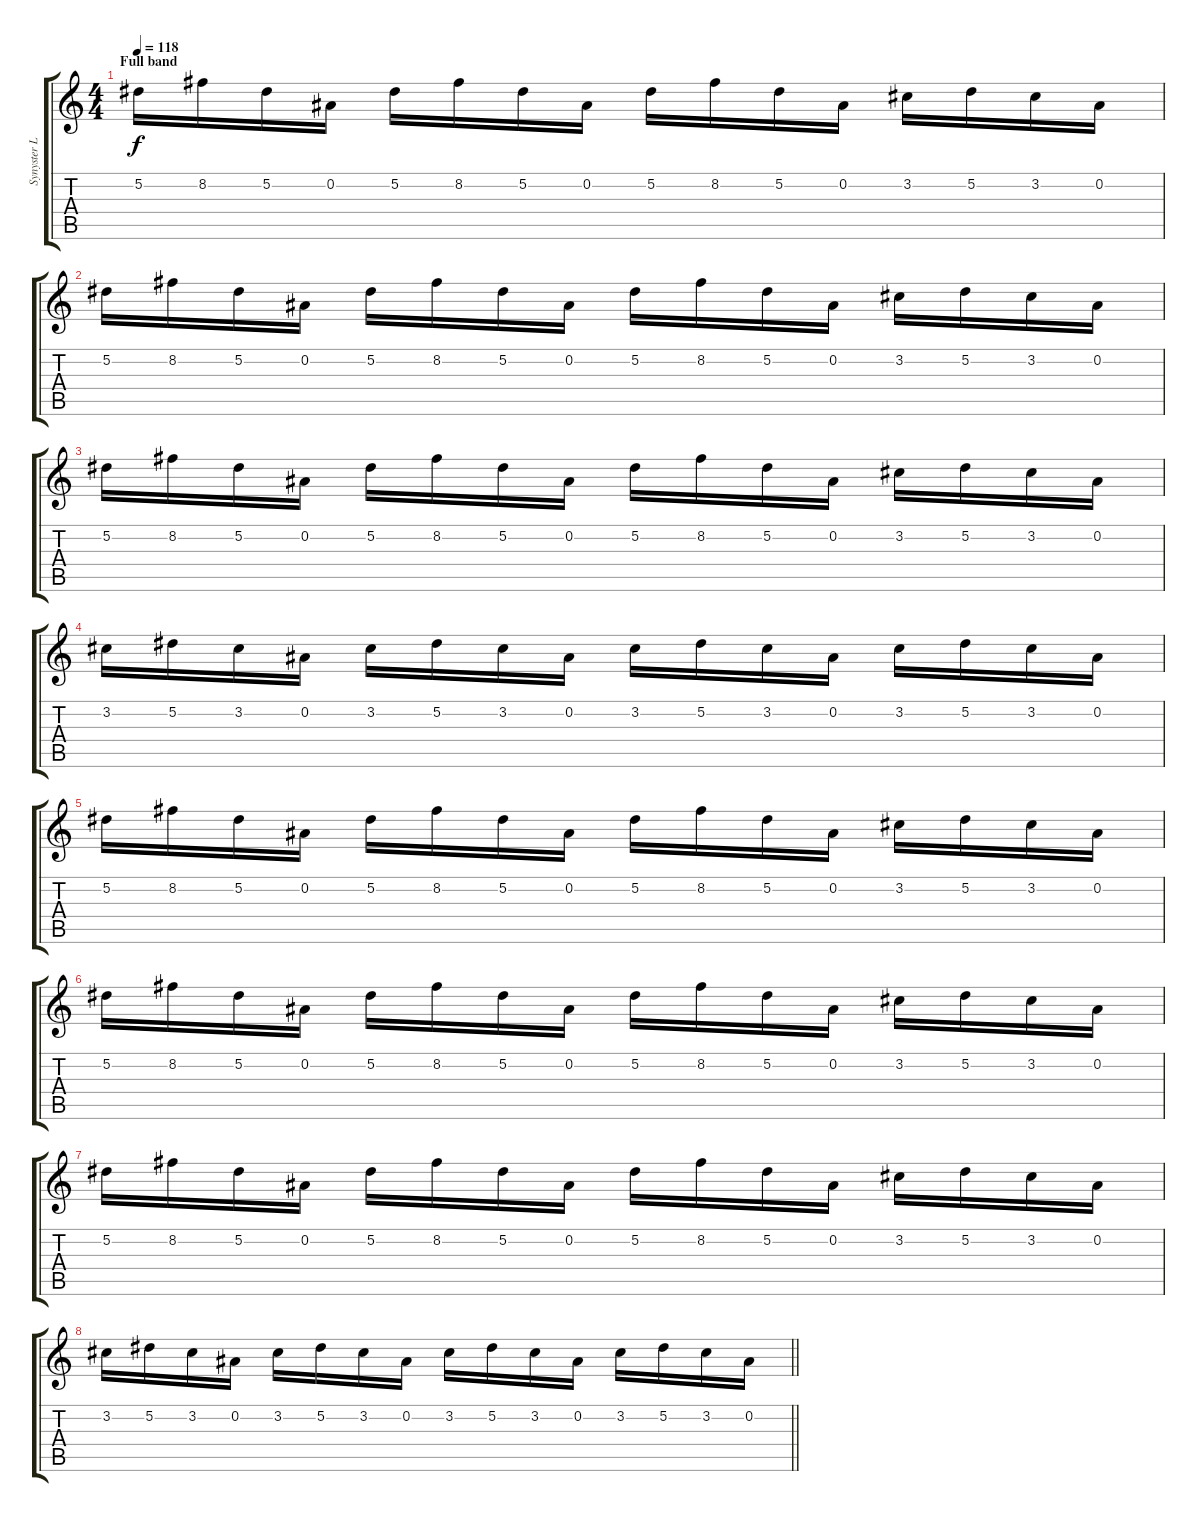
\track ("Synyster Lead" "Synyster L") {instrument overdrivenguitar}
\staff {score tabs}
\tuning (Eb4 Bb3 Gb3 Db3 Ab2 Db2) {hide}
\ts (4 4)
\section ("" "Full band")
\tempo 118
\clef g2
\ks c
5.2.16{dy f} 8.2.16 5.2.16 0.2.16 5.2.16 8.2.16 5.2.16 0.2.16 5.2.16 8.2.16 5.2.16 0.2.16 3.2.16 5.2.16 3.2.16 0.2.16 |
5.2.16 8.2.16 5.2.16 0.2.16 5.2.16 8.2.16 5.2.16 0.2.16 5.2.16 8.2.16 5.2.16 0.2.16 3.2.16 5.2.16 3.2.16 0.2.16 |
5.2.16 8.2.16 5.2.16 0.2.16 5.2.16 8.2.16 5.2.16 0.2.16 5.2.16 8.2.16 5.2.16 0.2.16 3.2.16 5.2.16 3.2.16 0.2.16 |
3.2.16 5.2.16 3.2.16 0.2.16 3.2.16 5.2.16 3.2.16 0.2.16 3.2.16 5.2.16 3.2.16 0.2.16 3.2.16 5.2.16 3.2.16 0.2.16 |
5.2.16 8.2.16 5.2.16 0.2.16 5.2.16 8.2.16 5.2.16 0.2.16 5.2.16 8.2.16 5.2.16 0.2.16 3.2.16 5.2.16 3.2.16 0.2.16 |
5.2.16 8.2.16 5.2.16 0.2.16 5.2.16 8.2.16 5.2.16 0.2.16 5.2.16 8.2.16 5.2.16 0.2.16 3.2.16 5.2.16 3.2.16 0.2.16 |
5.2.16 8.2.16 5.2.16 0.2.16 5.2.16 8.2.16 5.2.16 0.2.16 5.2.16 8.2.16 5.2.16 0.2.16 3.2.16 5.2.16 3.2.16 0.2.16 |
\barLineRight lightlight
3.2.16 5.2.16 3.2.16 0.2.16 3.2.16 5.2.16 3.2.16 0.2.16 3.2.16 5.2.16 3.2.16 0.2.16 3.2.16 5.2.16 3.2.16 0.2.16
